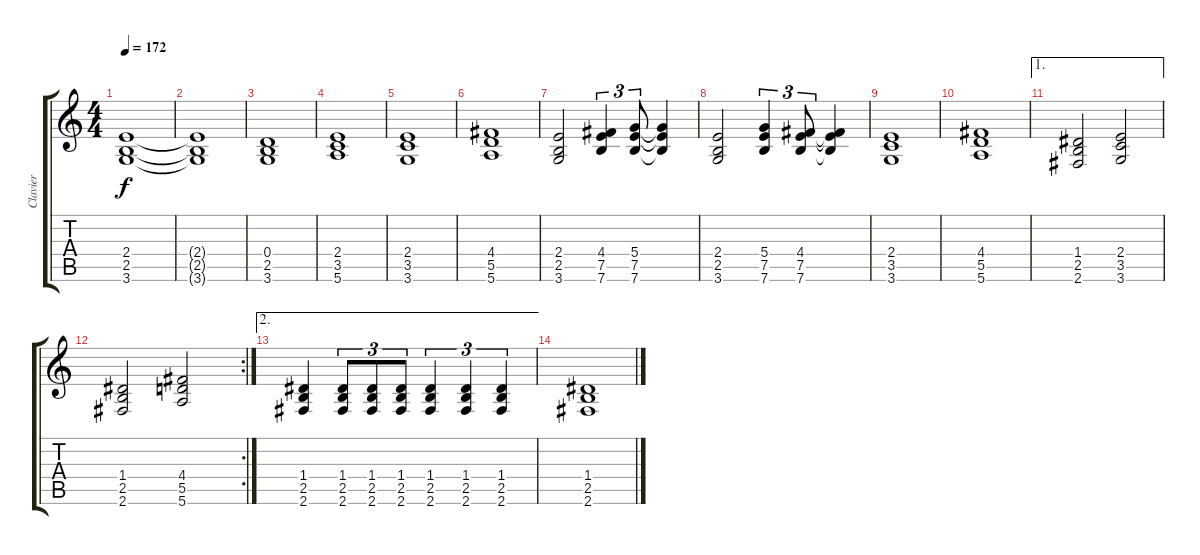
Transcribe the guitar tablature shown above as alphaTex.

\track ("Clavier" "Clavier") {instrument lead7fifths}
\staff {score tabs}
\tuning (E5 B4 G4 D4 A3 E3) {hide}
\ts (4 4)
\tempo 172
\clef g2
\ks c
(2.4 2.5 3.6).1{dy f} |
(2.4{t} 2.5{t} 3.6{t}).1 |
(0.4 2.5 3.6).1 |
(2.4 3.5 5.6).1 |
(2.4 3.5 3.6).1 |
(4.4 5.5 5.6).1 |
(2.4 2.5 3.6).2 (4.4 7.5 7.6).4{tu (3 2)} (5.4 7.5 7.6).8{tu (3 2)} (5.4{t} 7.5{t} 7.6{t}).4 |
(2.4 2.5 3.6).2 (5.4 7.5 7.6).4{tu (3 2)} (4.4 7.5 7.6).8{tu (3 2)} (4.4{t} 7.5{t} 7.6{t}).4 |
(2.4 3.5 3.6).1 |
(4.4 5.5 5.6).1 |
\ae 1
(1.4 2.5 2.6).2 (2.4 3.5 3.6).2 |
\rc 2
(1.4 2.5 2.6).2 (4.4 5.5 5.6).2 |
\ae 2
(1.4 2.5 2.6).4 (1.4 2.5 2.6).8{tu (3 2)} (1.4 2.5 2.6).8{tu (3 2)} (1.4 2.5 2.6).8{tu (3 2)} (1.4 2.5 2.6).4{tu (3 2)} (1.4 2.5 2.6).4{tu (3 2)} (1.4 2.5 2.6).4{tu (3 2)} |
(1.4 2.5 2.6).1
